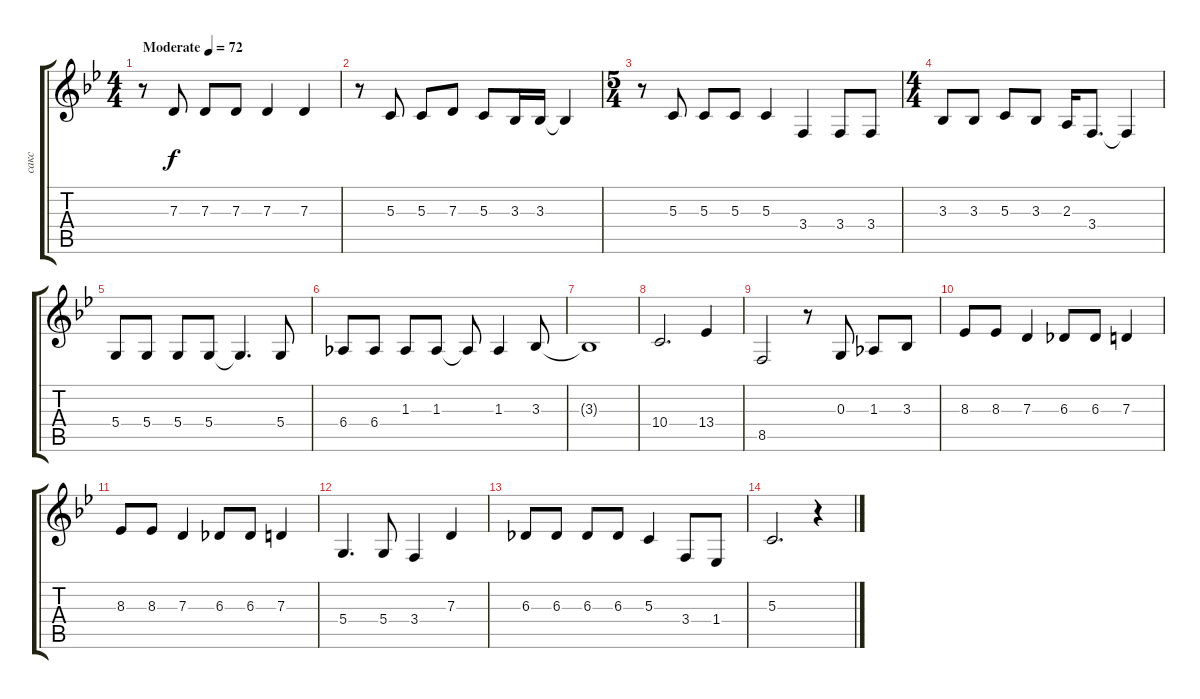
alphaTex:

\track ("сакс" "сакс") {instrument altosax}
\staff {score tabs}
\tuning (E4 B3 G3 D3 A2 E2) {hide}
\ts (4 4)
\tempo (72 "Moderate")
\clef g2
\ks bb
r.8{dy f instrument altosax} 7.3.8 7.3.8 7.3.8 7.3.4 7.3.4 |
r.8 5.3.8 5.3.8 7.3.8 5.3.8 3.3.16 3.3.16 3.3{t}.4 |
\ts (5 4)
r.8 5.3.8 5.3.8 5.3.8 5.3.4 3.4.4 3.4.8 3.4.8 |
\ts (4 4)
3.3.8 3.3.8 5.3.8 3.3.8 2.3.16 3.4.8{d} 3.4{t}.4 |
5.4.8 5.4.8 5.4.8 5.4.8 5.4{t}.4{d} 5.4.8 |
6.4.8 6.4.8 1.3.8 1.3.8 1.3{t}.8 1.3.4 3.3.8 |
3.3{t}.1 |
10.4.2{d} 13.4.4 |
8.5.2 r.8 0.3.8 1.3.8 3.3.8 |
8.3.8 8.3.8 7.3.4 6.3.8 6.3.8 7.3.4 |
8.3.8 8.3.8 7.3.4 6.3.8 6.3.8 7.3.4 |
5.4.4{d} 5.4.8 3.4.4 7.3.4 |
6.3.8 6.3.8 6.3.8 6.3.8 5.3.4 3.4.8 1.4.8 |
5.3.2{d} r.4
